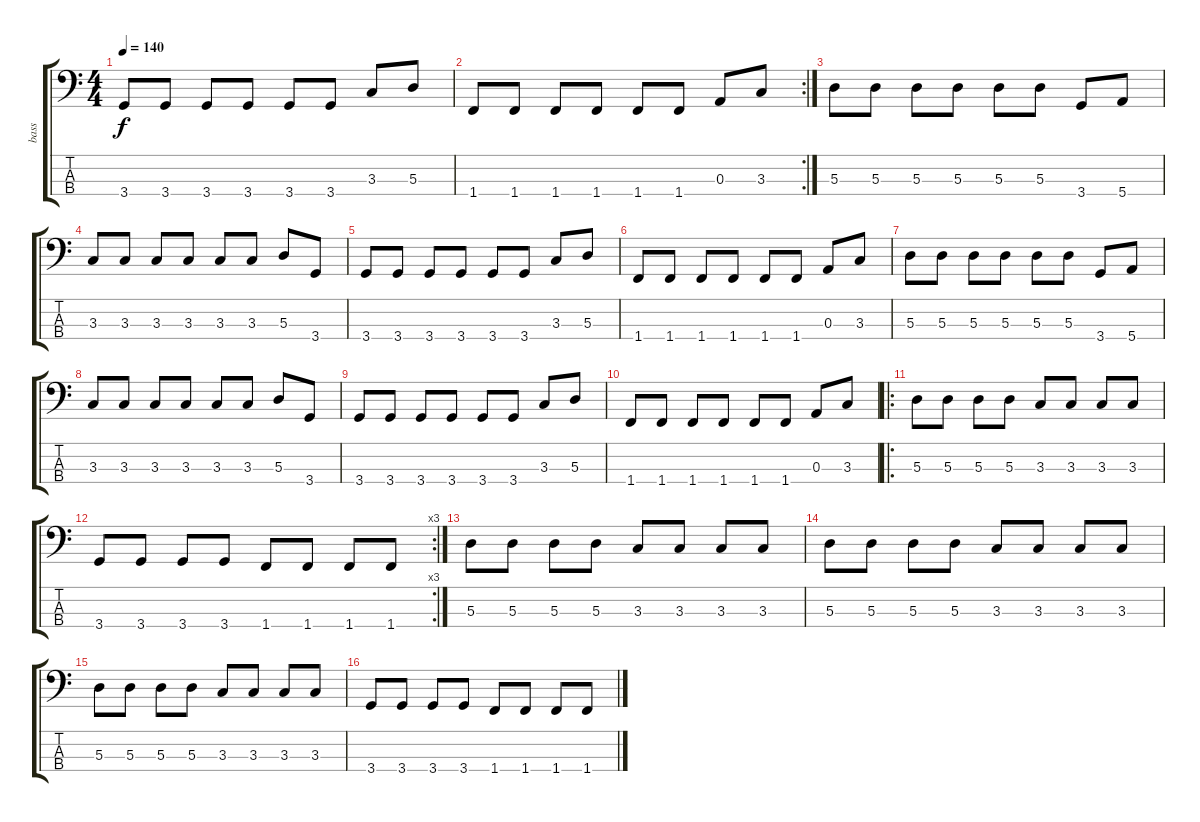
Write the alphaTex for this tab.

\track ("bass" "bass") {instrument electricbasspick}
\staff {score tabs}
\tuning (G2 D2 A1 E1) {hide}
\ts (4 4)
\tempo 140
\clef f4
\ks c
3.4.8{dy f} 3.4.8 3.4.8 3.4.8 3.4.8 3.4.8 3.3.8 5.3.8 |
\rc 2
1.4.8 1.4.8 1.4.8 1.4.8 1.4.8 1.4.8 0.3.8 3.3.8 |
5.3.8 5.3.8 5.3.8 5.3.8 5.3.8 5.3.8 3.4.8 5.4.8 |
3.3.8 3.3.8 3.3.8 3.3.8 3.3.8 3.3.8 5.3.8 3.4.8 |
3.4.8 3.4.8 3.4.8 3.4.8 3.4.8 3.4.8 3.3.8 5.3.8 |
1.4.8 1.4.8 1.4.8 1.4.8 1.4.8 1.4.8 0.3.8 3.3.8 |
5.3.8 5.3.8 5.3.8 5.3.8 5.3.8 5.3.8 3.4.8 5.4.8 |
3.3.8 3.3.8 3.3.8 3.3.8 3.3.8 3.3.8 5.3.8 3.4.8 |
3.4.8 3.4.8 3.4.8 3.4.8 3.4.8 3.4.8 3.3.8 5.3.8 |
1.4.8 1.4.8 1.4.8 1.4.8 1.4.8 1.4.8 0.3.8 3.3.8 |
\ro
5.3.8 5.3.8 5.3.8 5.3.8 3.3.8 3.3.8 3.3.8 3.3.8 |
\rc 3
3.4.8 3.4.8 3.4.8 3.4.8 1.4.8 1.4.8 1.4.8 1.4.8 |
5.3.8 5.3.8 5.3.8 5.3.8 3.3.8 3.3.8 3.3.8 3.3.8 |
5.3.8 5.3.8 5.3.8 5.3.8 3.3.8 3.3.8 3.3.8 3.3.8 |
5.3.8 5.3.8 5.3.8 5.3.8 3.3.8 3.3.8 3.3.8 3.3.8 |
3.4.8 3.4.8 3.4.8 3.4.8 1.4.8 1.4.8 1.4.8 1.4.8
